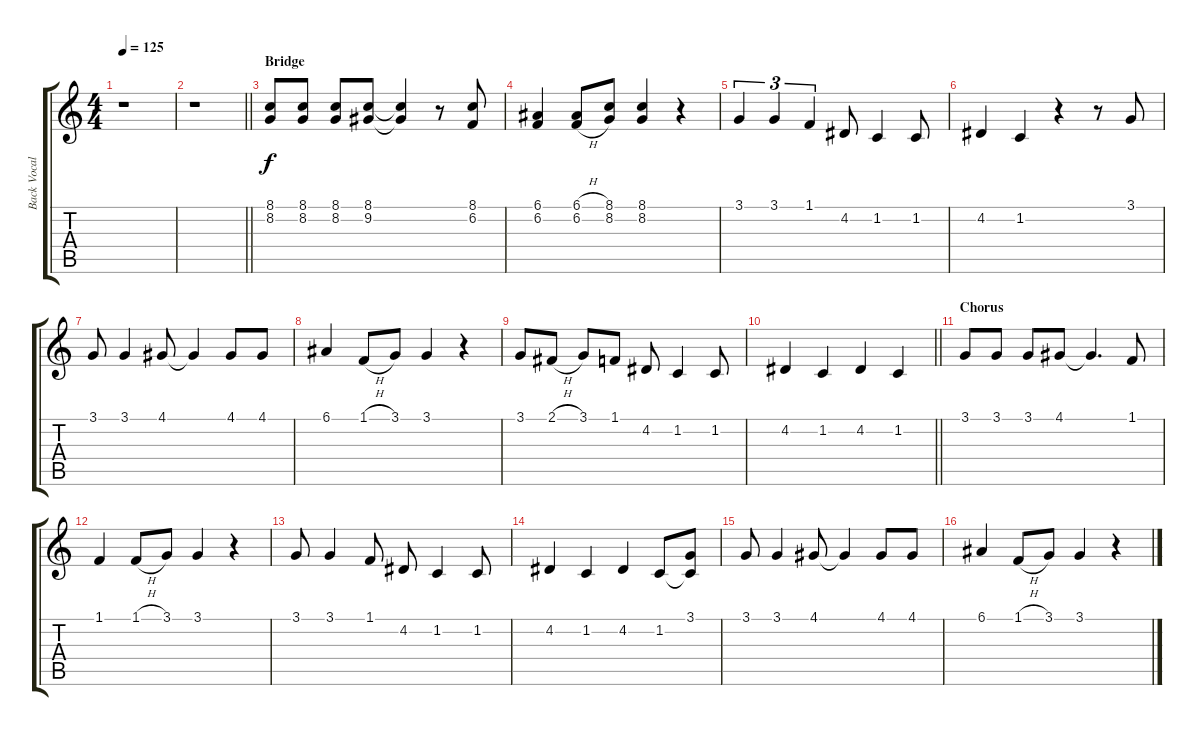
\track ("Back Vocals" "Back Vocal") {instrument baritonesax}
\staff {score tabs}
\tuning (E4 B3 G3 D3 A2 E2) {hide}
\ts (4 4)
\tempo 125
\clef g2
\ks c
r.1{dy f} |
\barLineRight lightlight
r.1 |
\section ("" "Bridge")
(8.1 8.2).8 (8.1 8.2).8 (8.1 8.2).8 (8.1 9.2).8 (8.1{t} 9.2{t}).4 r.8 (8.1 6.2).8 |
(6.1 6.2).4 (6.1{h} 6.2{h}).8 (8.1 8.2).8 (8.1 8.2).4 r.4 |
3.1.4{tu (3 2)} 3.1.4{tu (3 2)} 1.1.4{tu (3 2)} 4.2.8 1.2.4 1.2.8 |
4.2.4 1.2.4 r.4 r.8 3.1.8 |
3.1.8 3.1.4 4.1.8 4.1{t}.4 4.1.8 4.1.8 |
6.1.4 1.1{h}.8 3.1.8 3.1.4 r.4 |
3.1.8 2.1{h}.8 3.1.8 1.1.8 4.2.8 1.2.4 1.2.8 |
\barLineRight lightlight
4.2.4 1.2.4 4.2.4 1.2.4 |
\section ("" "Chorus")
3.1.8 3.1.8 3.1.8 4.1.8 4.1{t}.4{d} 1.1.8 |
1.1.4 1.1{h}.8 3.1.8 3.1.4 r.4 |
3.1.8 3.1.4 1.1.8 4.2.8 1.2.4 1.2.8 |
4.2.4 1.2.4 4.2.4 1.2.8 (3.1 1.2{t}).8 |
3.1.8 3.1.4 4.1.8 4.1{t}.4 4.1.8 4.1.8 |
6.1.4 1.1{h}.8 3.1.8 3.1.4 r.4
